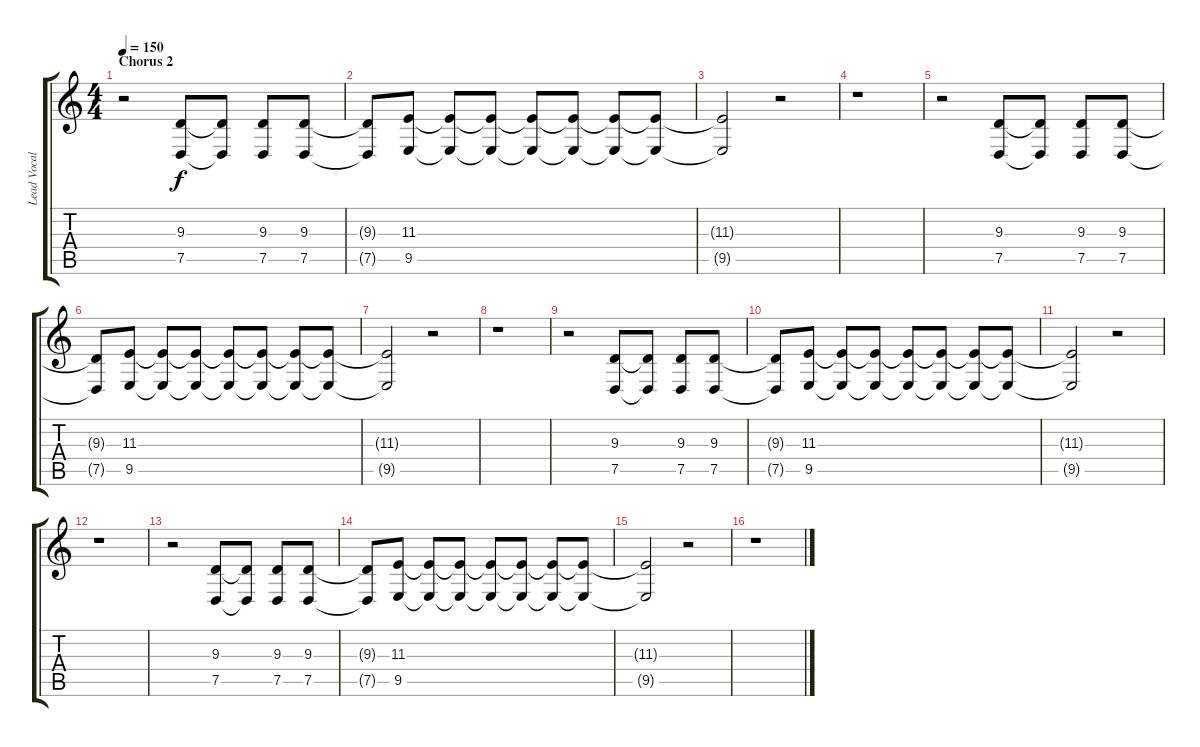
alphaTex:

\track ("Lead Vocals" "Lead Vocal") {instrument stringensemble1}
\staff {score tabs}
\tuning (D4 A3 F3 C3 G2 C2) {hide}
\ts (4 4)
\section ("" "Chorus 2")
\tempo 150
\clef g2
\ks c
r.2{dy f volume 16} (9.3 7.5).8 (9.3{t} 7.5{t}).8 (9.3 7.5).8 (9.3 7.5).8 |
(9.3{t} 7.5{t}).8 (11.3 9.5).8 (11.3{t} 9.5{t}).8 (11.3{t} 9.5{t}).8 (11.3{t} 9.5{t}).8 (11.3{t} 9.5{t}).8 (11.3{t} 9.5{t}).8 (11.3{t} 9.5{t}).8 |
(11.3{t} 9.5{t}).2 r.2 |
r.1 |
r.2 (9.3 7.5).8 (9.3{t} 7.5{t}).8 (9.3 7.5).8 (9.3 7.5).8 |
(9.3{t} 7.5{t}).8 (11.3 9.5).8 (11.3{t} 9.5{t}).8 (11.3{t} 9.5{t}).8 (11.3{t} 9.5{t}).8 (11.3{t} 9.5{t}).8 (11.3{t} 9.5{t}).8 (11.3{t} 9.5{t}).8 |
(11.3{t} 9.5{t}).2 r.2 |
r.1 |
r.2 (9.3 7.5).8 (9.3{t} 7.5{t}).8 (9.3 7.5).8 (9.3 7.5).8 |
(9.3{t} 7.5{t}).8 (11.3 9.5).8 (11.3{t} 9.5{t}).8 (11.3{t} 9.5{t}).8 (11.3{t} 9.5{t}).8 (11.3{t} 9.5{t}).8 (11.3{t} 9.5{t}).8 (11.3{t} 9.5{t}).8 |
(11.3{t} 9.5{t}).2 r.2 |
r.1 |
r.2 (9.3 7.5).8 (9.3{t} 7.5{t}).8 (9.3 7.5).8 (9.3 7.5).8 |
(9.3{t} 7.5{t}).8 (11.3 9.5).8 (11.3{t} 9.5{t}).8 (11.3{t} 9.5{t}).8 (11.3{t} 9.5{t}).8 (11.3{t} 9.5{t}).8 (11.3{t} 9.5{t}).8 (11.3{t} 9.5{t}).8 |
(11.3{t} 9.5{t}).2 r.2 |
r.1
